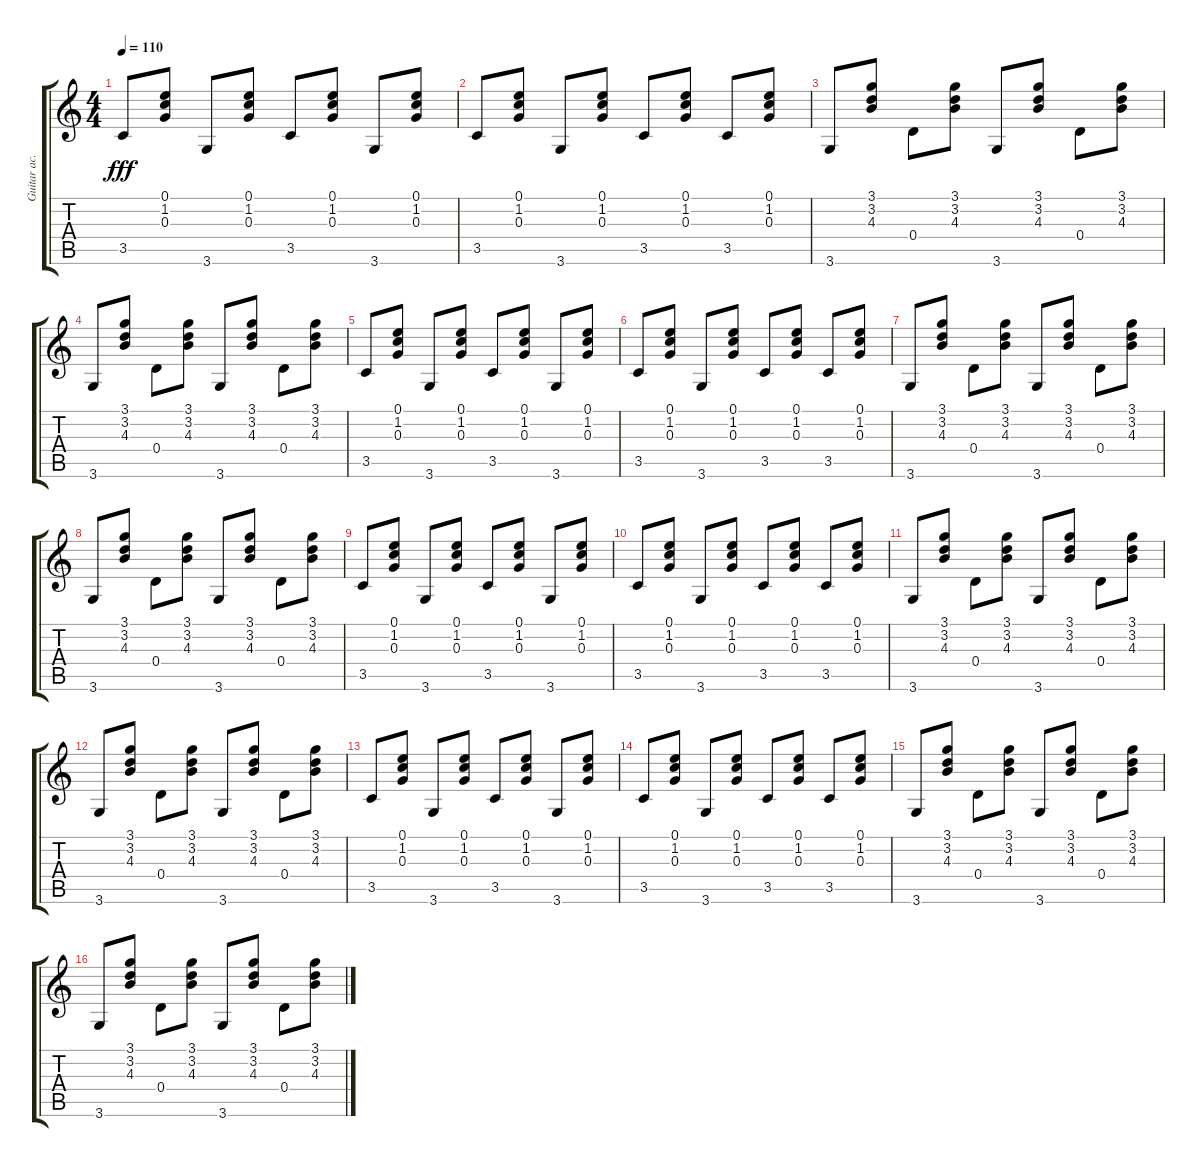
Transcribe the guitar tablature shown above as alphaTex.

\track ("Guitar ac." "Guitar ac.") {instrument electricguitarclean}
\staff {score tabs}
\tuning (E4 B3 G3 D3 A2 E2) {hide}
\ts (4 4)
\tempo 110
\clef g2
\ks c
3.5.8{dy fff} (0.1 1.2 0.3).8 3.6.8 (0.1 1.2 0.3).8 3.5.8 (0.1 1.2 0.3).8 3.6.8 (0.1 1.2 0.3).8 |
3.5.8 (0.1 1.2 0.3).8 3.6.8 (0.1 1.2 0.3).8 3.5.8 (0.1 1.2 0.3).8 3.5.8 (0.1 1.2 0.3).8 |
3.6.8 (3.1 3.2 4.3).8 0.4.8 (3.1 3.2 4.3).8 3.6.8 (3.1 3.2 4.3).8 0.4.8 (3.1 3.2 4.3).8 |
3.6.8 (3.1 3.2 4.3).8 0.4.8 (3.1 3.2 4.3).8 3.6.8 (3.1 3.2 4.3).8 0.4.8 (3.1 3.2 4.3).8 |
3.5.8 (0.1 1.2 0.3).8 3.6.8 (0.1 1.2 0.3).8 3.5.8 (0.1 1.2 0.3).8 3.6.8 (0.1 1.2 0.3).8 |
3.5.8 (0.1 1.2 0.3).8 3.6.8 (0.1 1.2 0.3).8 3.5.8 (0.1 1.2 0.3).8 3.5.8 (0.1 1.2 0.3).8 |
3.6.8 (3.1 3.2 4.3).8 0.4.8 (3.1 3.2 4.3).8 3.6.8 (3.1 3.2 4.3).8 0.4.8 (3.1 3.2 4.3).8 |
3.6.8 (3.1 3.2 4.3).8 0.4.8 (3.1 3.2 4.3).8 3.6.8 (3.1 3.2 4.3).8 0.4.8 (3.1 3.2 4.3).8 |
3.5.8 (0.1 1.2 0.3).8 3.6.8 (0.1 1.2 0.3).8 3.5.8 (0.1 1.2 0.3).8 3.6.8 (0.1 1.2 0.3).8 |
3.5.8 (0.1 1.2 0.3).8 3.6.8 (0.1 1.2 0.3).8 3.5.8 (0.1 1.2 0.3).8 3.5.8 (0.1 1.2 0.3).8 |
3.6.8 (3.1 3.2 4.3).8 0.4.8 (3.1 3.2 4.3).8 3.6.8 (3.1 3.2 4.3).8 0.4.8 (3.1 3.2 4.3).8 |
3.6.8 (3.1 3.2 4.3).8 0.4.8 (3.1 3.2 4.3).8 3.6.8 (3.1 3.2 4.3).8 0.4.8 (3.1 3.2 4.3).8 |
3.5.8 (0.1 1.2 0.3).8 3.6.8 (0.1 1.2 0.3).8 3.5.8 (0.1 1.2 0.3).8 3.6.8 (0.1 1.2 0.3).8 |
3.5.8 (0.1 1.2 0.3).8 3.6.8 (0.1 1.2 0.3).8 3.5.8 (0.1 1.2 0.3).8 3.5.8 (0.1 1.2 0.3).8 |
3.6.8 (3.1 3.2 4.3).8 0.4.8 (3.1 3.2 4.3).8 3.6.8 (3.1 3.2 4.3).8 0.4.8 (3.1 3.2 4.3).8 |
3.6.8 (3.1 3.2 4.3).8 0.4.8 (3.1 3.2 4.3).8 3.6.8 (3.1 3.2 4.3).8 0.4.8 (3.1 3.2 4.3).8
